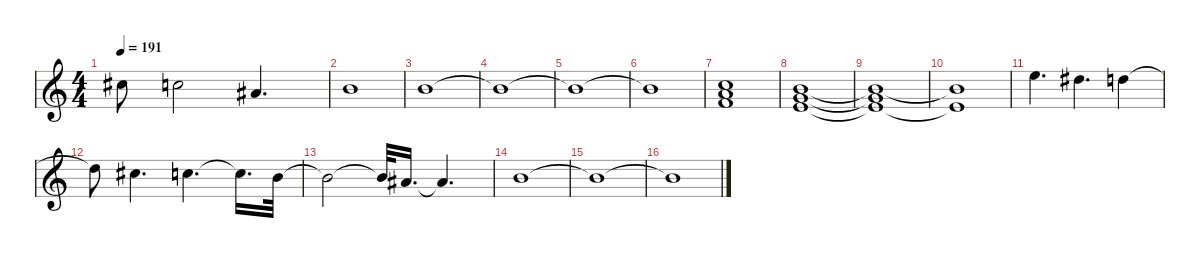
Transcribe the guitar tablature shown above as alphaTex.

\defaultSystemsLayout 4
\hideDynamics
\bracketExtendMode nobrackets
\singleTrackTrackNamePolicy hidden
\multiTrackTrackNamePolicy hidden
\firstSystemTrackNameMode fullname
\firstSystemTrackNameOrientation horizontal
\otherSystemsTrackNameOrientation horizontal
\track ("Nanotron" "vln.") {instrument stringensemble1}
\staff {score}
\tuning (E4 B3 G3 D3 A2 E2 B1)
\ts (4 4)
\tempo 191
\clef g2
\ks c
9.1{t acc #}.8{dy f beam Down} 8.1.2{beam Down} 6.1{acc #}.4{d beam Up} |
7.1.1{beam Down} |
7.1.1{beam Down} |
7.1{t}.1{beam Down} |
7.1{t}.1{beam Down} |
7.1{t}.1{beam Down} |
(8.1 10.2 10.3).1{beam Up} |
(7.1 8.2 9.3).1{dy mf beam Up} |
(7.1{t} 8.2{t} 9.3{t}).1{dy f beam Up} |
(7.1{t} 9.3{t}).1{beam Up} |
12.1.4{d beam Down} 11.1{acc #}.4{d beam Down} 10.1.4{beam Down} |
10.1{t}.8{beam Down} 9.1{acc #}.4{d beam Down} 8.1.4{d beam Down} 8.1{t}.16{d beam Down} 7.1.32{beam Down} |
7.1{t}.2{beam Down} 7.1{t}.32{beam Up} 6.1{acc #}.16{d beam Up} 6.1{t acc #}.4{d beam Up} |
7.1.1{beam Down} |
7.1{t}.1{beam Down} |
7.1{t}.1{beam Down}
